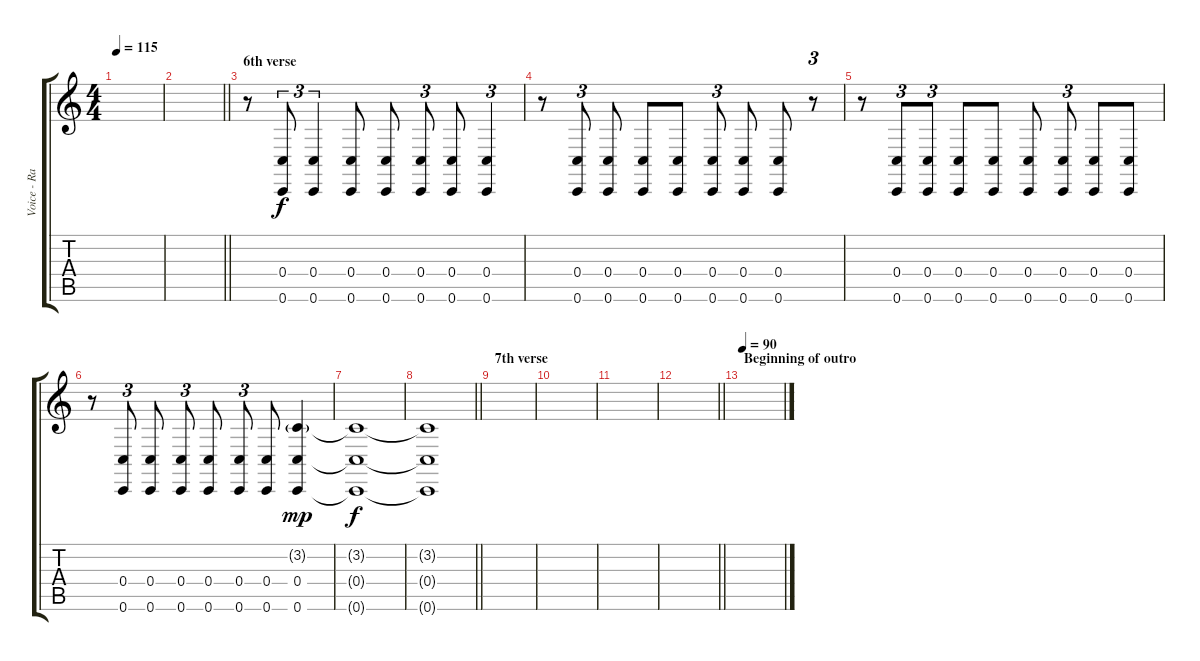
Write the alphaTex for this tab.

\track ("Voice - Randy Blythe / Chords" "Voice - Ra") {instrument lead2sawtooth}
\staff {score tabs}
\tuning (D4 A3 F3 C3 G2 C2) {hide}
\ts (4 4)
\tempo 115
\clef g2
\ks c
|
\barLineRight lightlight
|
\section ("" "6th verse")
r.8 (0.4 0.6).8{tu (3 2)} (0.4 0.6).4{tu (3 2)} (0.4 0.6).8 (0.4 0.6).8 (0.4 0.6).8{tu (3 2)} (0.4 0.6).8 (0.4 0.6).4{tu (3 2)} |
r.8 (0.4 0.6).8{tu (3 2)} (0.4 0.6).8 (0.4 0.6).8 (0.4 0.6).8 (0.4 0.6).8{tu (3 2)} (0.4 0.6).8 (0.4 0.6).8 r.8{tu (3 2)} |
r.8 (0.4 0.6).8{tu (3 2)} (0.4 0.6).8{tu (3 2)} (0.4 0.6).8 (0.4 0.6).8 (0.4 0.6).8 (0.4 0.6).8{tu (3 2)} (0.4 0.6).8 (0.4 0.6).8 |
r.8 (0.4 0.6).8{tu (3 2)} (0.4 0.6).8 (0.4 0.6).8{tu (3 2)} (0.4 0.6).8 (0.4 0.6).8{tu (3 2)} (0.4 0.6).8 (3.2{g} 0.4 0.6).4{dy mp} |
(3.2{t} 0.4{t} 0.6{t}).1{dy f} |
\barLineRight lightlight
(3.2{t} 0.4{t} 0.6{t}).1 |
\section ("" "7th verse")
|
|
|
\barLineRight lightlight
|
\section ("" "Beginning of outro")
\tempo 90
